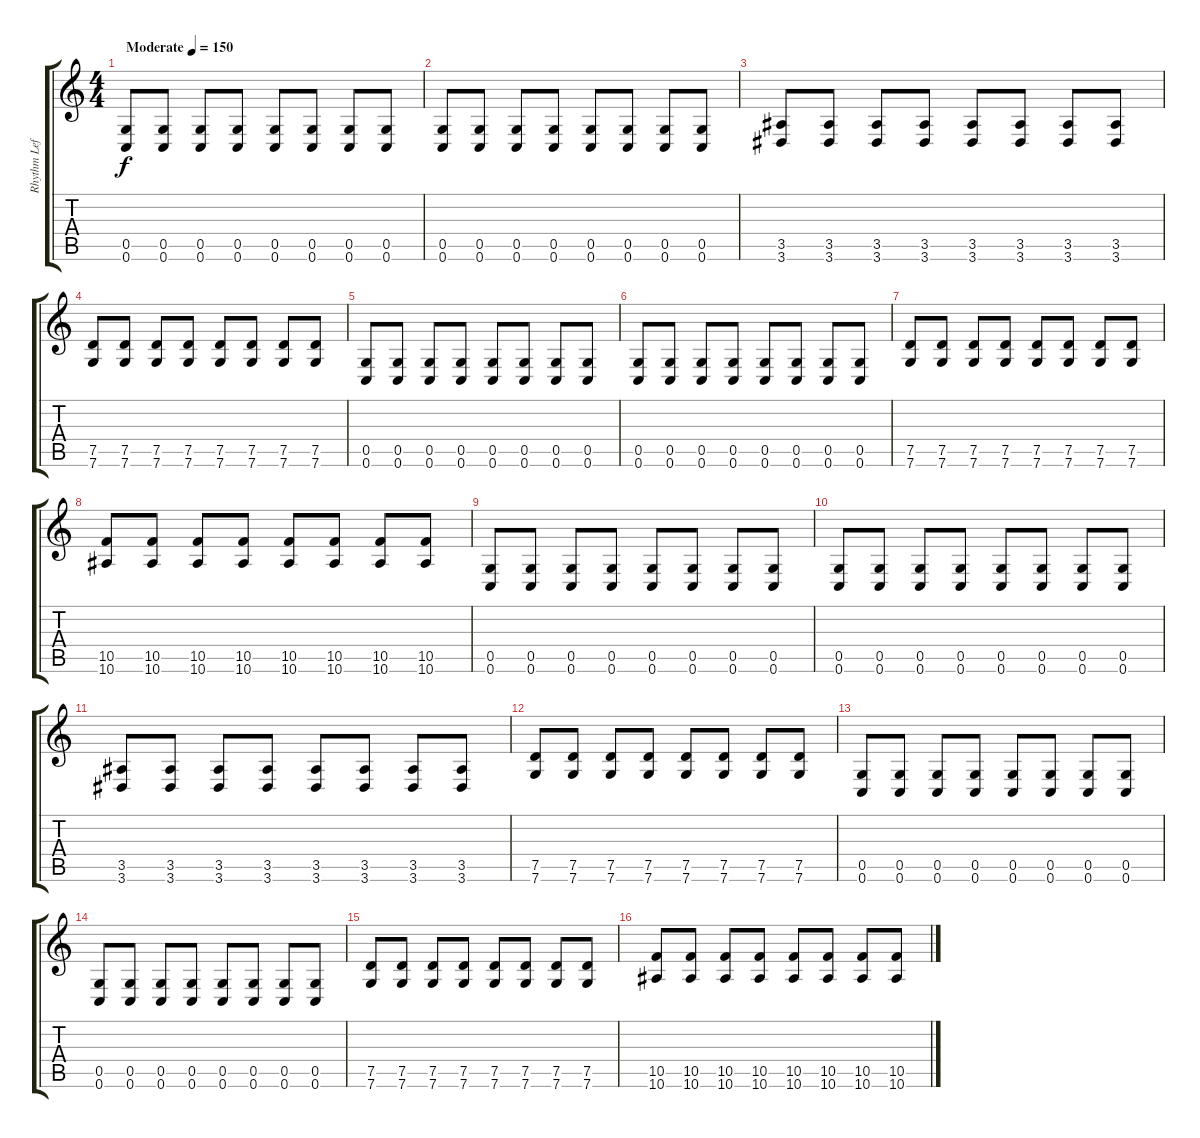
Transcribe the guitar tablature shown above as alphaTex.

\track ("Rhythm Left" "Rhythm Lef") {instrument distortionguitar}
\staff {score tabs}
\tuning (D4 A3 F3 C3 G2 C2) {hide}
\ts (4 4)
\tempo (150 "Moderate")
\clef g2
\ks c
(0.5 0.6).8{dy f instrument distortionguitar} (0.5 0.6).8 (0.5 0.6).8 (0.5 0.6).8 (0.5 0.6).8 (0.5 0.6).8 (0.5 0.6).8 (0.5 0.6).8 |
(0.5 0.6).8 (0.5 0.6).8 (0.5 0.6).8 (0.5 0.6).8 (0.5 0.6).8 (0.5 0.6).8 (0.5 0.6).8 (0.5 0.6).8 |
(3.5 3.6).8 (3.5 3.6).8 (3.5 3.6).8 (3.5 3.6).8 (3.5 3.6).8 (3.5 3.6).8 (3.5 3.6).8 (3.5 3.6).8 |
(7.5 7.6).8 (7.5 7.6).8 (7.5 7.6).8 (7.5 7.6).8 (7.5 7.6).8 (7.5 7.6).8 (7.5 7.6).8 (7.5 7.6).8 |
(0.5 0.6).8 (0.5 0.6).8 (0.5 0.6).8 (0.5 0.6).8 (0.5 0.6).8 (0.5 0.6).8 (0.5 0.6).8 (0.5 0.6).8 |
(0.5 0.6).8 (0.5 0.6).8 (0.5 0.6).8 (0.5 0.6).8 (0.5 0.6).8 (0.5 0.6).8 (0.5 0.6).8 (0.5 0.6).8 |
(7.5 7.6).8 (7.5 7.6).8 (7.5 7.6).8 (7.5 7.6).8 (7.5 7.6).8 (7.5 7.6).8 (7.5 7.6).8 (7.5 7.6).8 |
(10.5 10.6).8 (10.5 10.6).8 (10.5 10.6).8 (10.5 10.6).8 (10.5 10.6).8 (10.5 10.6).8 (10.5 10.6).8 (10.5 10.6).8 |
(0.5 0.6).8 (0.5 0.6).8 (0.5 0.6).8 (0.5 0.6).8 (0.5 0.6).8 (0.5 0.6).8 (0.5 0.6).8 (0.5 0.6).8 |
(0.5 0.6).8 (0.5 0.6).8 (0.5 0.6).8 (0.5 0.6).8 (0.5 0.6).8 (0.5 0.6).8 (0.5 0.6).8 (0.5 0.6).8 |
(3.5 3.6).8 (3.5 3.6).8 (3.5 3.6).8 (3.5 3.6).8 (3.5 3.6).8 (3.5 3.6).8 (3.5 3.6).8 (3.5 3.6).8 |
(7.5 7.6).8 (7.5 7.6).8 (7.5 7.6).8 (7.5 7.6).8 (7.5 7.6).8 (7.5 7.6).8 (7.5 7.6).8 (7.5 7.6).8 |
(0.5 0.6).8 (0.5 0.6).8 (0.5 0.6).8 (0.5 0.6).8 (0.5 0.6).8 (0.5 0.6).8 (0.5 0.6).8 (0.5 0.6).8 |
(0.5 0.6).8 (0.5 0.6).8 (0.5 0.6).8 (0.5 0.6).8 (0.5 0.6).8 (0.5 0.6).8 (0.5 0.6).8 (0.5 0.6).8 |
(7.5 7.6).8 (7.5 7.6).8 (7.5 7.6).8 (7.5 7.6).8 (7.5 7.6).8 (7.5 7.6).8 (7.5 7.6).8 (7.5 7.6).8 |
(10.5 10.6).8 (10.5 10.6).8 (10.5 10.6).8 (10.5 10.6).8 (10.5 10.6).8 (10.5 10.6).8 (10.5 10.6).8 (10.5 10.6).8
